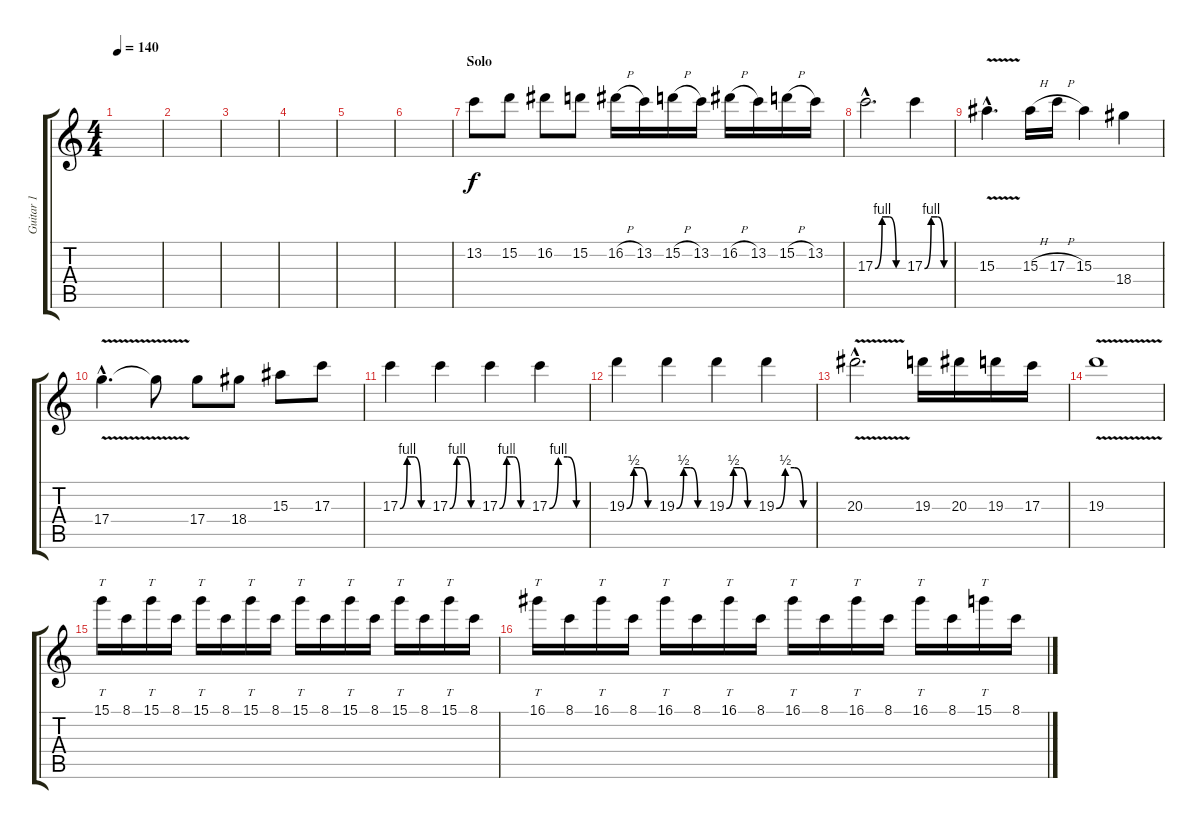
\track ("Guitar 1" "Guitar 1") {instrument overdrivenguitar}
\staff {score tabs}
\tuning (E4 B3 G3 D3 A2 E2) {hide}
\ts (4 4)
\tempo 140
\clef g2
\ks c
|
|
|
|
|
|
\section ("" "Solo")
13.2.8{volume 16} 15.2.8 16.2.8 15.2.8 16.2{h}.16 13.2.16 15.2{h}.16 13.2.16 16.2{h}.16 13.2.16 15.2{h}.16 13.2.16 |
17.3{be (custom 0 0 15 4 30 4 45 0 60 0) hac}.2{d} 17.3{be (custom 0 0 15 4 30 4 45 0 60 0)}.4 |
15.3{v hac}.4{d} 15.3{h}.16 17.3{h}.16 15.3.4 18.4.4 |
17.4{v hac}.4{d} 17.4{t}.8 17.4.8 18.4.8 15.3.8 17.3.8 |
17.3{be (custom 0 0 15 4 30 4 45 0 60 0)}.4 17.3{be (custom 0 0 15 4 30 4 45 0 60 0)}.4 17.3{be (custom 0 0 15 4 30 4 45 0 60 0)}.4 17.3{be (custom 0 0 15 4 30 4 45 0 60 0)}.4 |
19.3{be (custom 0 0 15 2 30 2 45 0 60 0)}.4 19.3{be (custom 0 0 15 2 30 2 45 0 60 0)}.4 19.3{be (custom 0 0 15 2 30 2 45 0 60 0)}.4 19.3{be (custom 0 0 15 2 30 2 45 0 60 0)}.4 |
20.3{v hac}.2{d} 19.3.16 20.3.16 19.3.16 17.3.16 |
19.3{v}.1 |
15.1.16{tt} 8.1.16 15.1.16{tt} 8.1.16 15.1.16{tt} 8.1.16 15.1.16{tt} 8.1.16 15.1.16{tt} 8.1.16 15.1.16{tt} 8.1.16 15.1.16{tt} 8.1.16 15.1.16{tt} 8.1.16 |
16.1.16{tt} 8.1.16 16.1.16{tt} 8.1.16 16.1.16{tt} 8.1.16 16.1.16{tt} 8.1.16 16.1.16{tt} 8.1.16 16.1.16{tt} 8.1.16 16.1.16{tt} 8.1.16 15.1.16{tt} 8.1.16
